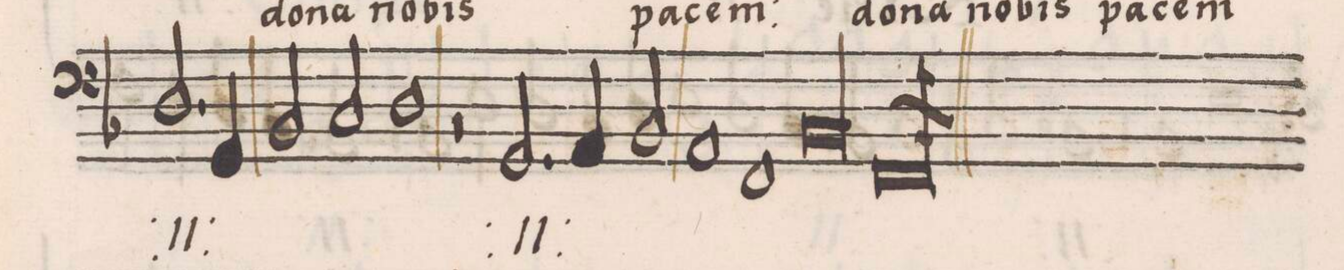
**kern	**text
*I"BASSVS	*
*clefF4	*
*k[b-]	*
*met(C|)	*
*M2/1	*
*	*ij
2.D/	no-
4GG/	-bis
=102-	=102-
2BB-/	pa-
2C/	.
1D	-cem
=103-	=103-
2r	.
2.GG/	do-
4AA/	.
2BB-/	-na
=104-	=104-
1AA	no-
1FF	-bis
=105-	=105-
00BB-/	pa-
=106-	=106-
=107-	=107-
0FF	-cem
*	*Xij
=-	=-
*-	*-
